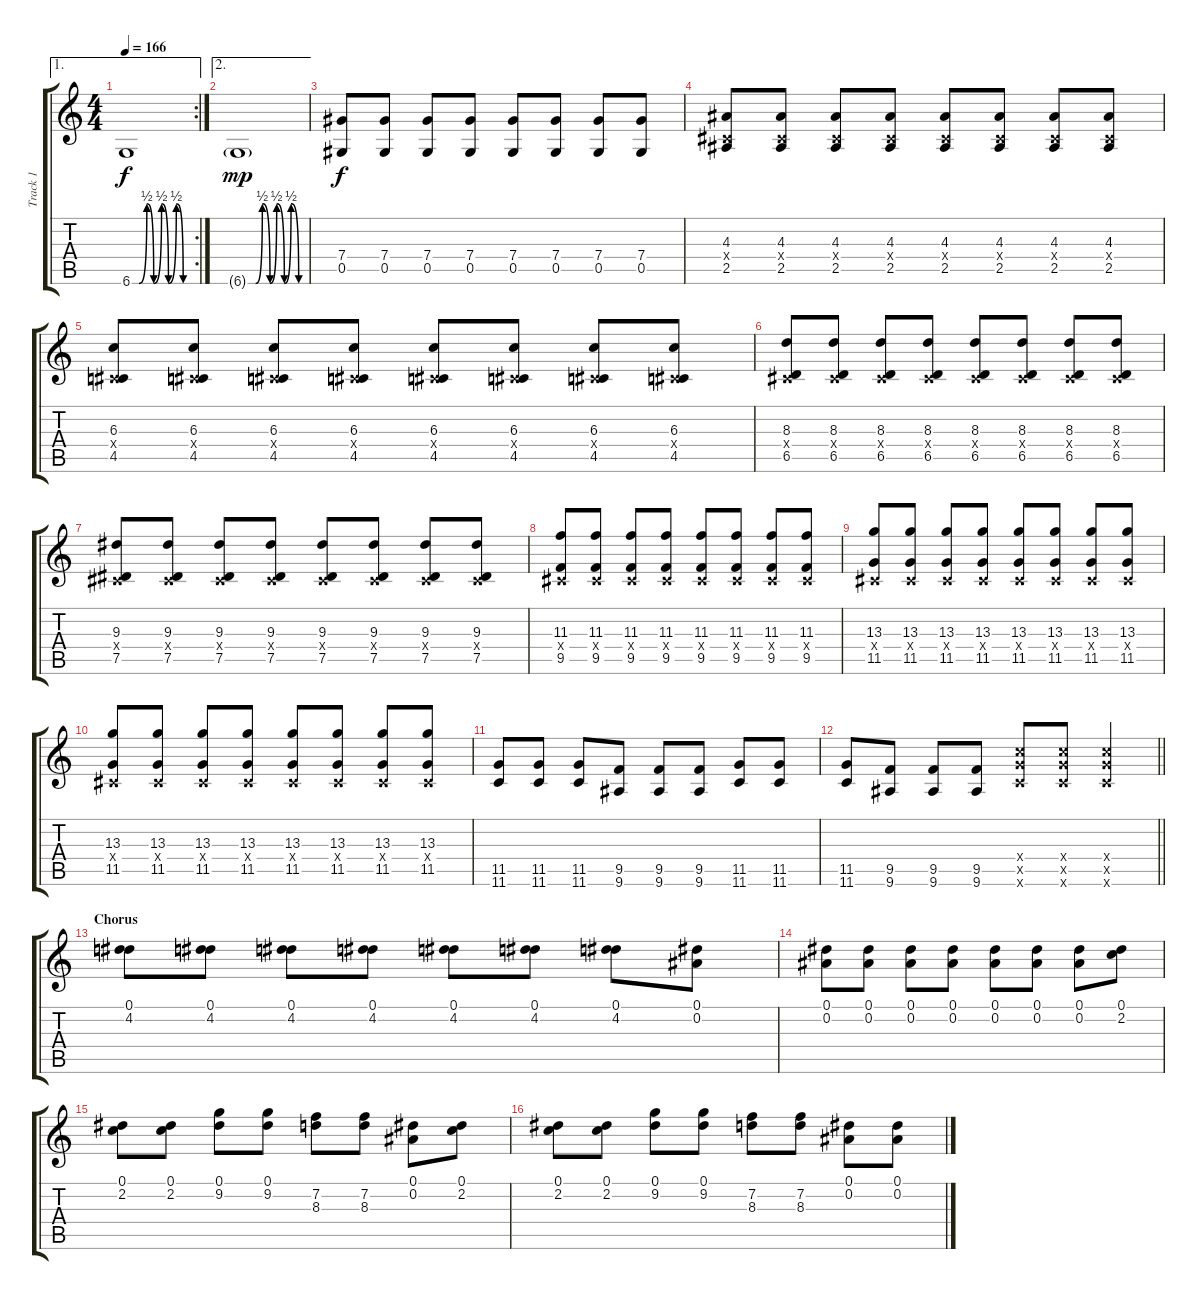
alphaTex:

\track ("Track 1" "Track 1") {instrument distortionguitar}
\staff {score tabs}
\tuning (Eb4 Bb3 Gb3 Db3 Ab2 Db2) {hide}
\ae 1
\rc 2
\ts (4 4)
\tempo 166
\clef g2
\ks c
6.6{be (custom 0 0 7 0 15 2 22 0 30 2 37 0 45 2 52 0 60 0) t}.1{dy f} |
\ae 2
6.6{be (custom 0 0 8 0 15 2 23 0 30 2 38 0 45 2 53 0 60 0) g}.1{dy mp} |
(7.4 0.5).8{dy f balance 8} (7.4 0.5).8 (7.4 0.5).8 (7.4 0.5).8 (7.4 0.5).8 (7.4 0.5).8 (7.4 0.5).8 (7.4 0.5).8 |
(4.3 0.4{x} 2.5).8 (4.3 0.4{x} 2.5).8 (4.3 0.4{x} 2.5).8 (4.3 0.4{x} 2.5).8 (4.3 0.4{x} 2.5).8 (4.3 0.4{x} 2.5).8 (4.3 0.4{x} 2.5).8 (4.3 0.4{x} 2.5).8 |
(6.3 0.4{x} 4.5).8 (6.3 0.4{x} 4.5).8 (6.3 0.4{x} 4.5).8 (6.3 0.4{x} 4.5).8 (6.3 0.4{x} 4.5).8 (6.3 0.4{x} 4.5).8 (6.3 0.4{x} 4.5).8 (6.3 0.4{x} 4.5).8 |
(8.3 0.4{x} 6.5).8 (8.3 0.4{x} 6.5).8 (8.3 0.4{x} 6.5).8 (8.3 0.4{x} 6.5).8 (8.3 0.4{x} 6.5).8 (8.3 0.4{x} 6.5).8 (8.3 0.4{x} 6.5).8 (8.3 0.4{x} 6.5).8 |
(9.3 0.4{x} 7.5).8 (9.3 0.4{x} 7.5).8 (9.3 0.4{x} 7.5).8 (9.3 0.4{x} 7.5).8 (9.3 0.4{x} 7.5).8 (9.3 0.4{x} 7.5).8 (9.3 0.4{x} 7.5).8 (9.3 0.4{x} 7.5).8 |
(11.3 0.4{x} 9.5).8 (11.3 0.4{x} 9.5).8 (11.3 0.4{x} 9.5).8 (11.3 0.4{x} 9.5).8 (11.3 0.4{x} 9.5).8 (11.3 0.4{x} 9.5).8 (11.3 0.4{x} 9.5).8 (11.3 0.4{x} 9.5).8 |
(13.3 0.4{x} 11.5).8 (13.3 0.4{x} 11.5).8 (13.3 0.4{x} 11.5).8 (13.3 0.4{x} 11.5).8 (13.3 0.4{x} 11.5).8 (13.3 0.4{x} 11.5).8 (13.3 0.4{x} 11.5).8 (13.3 0.4{x} 11.5).8 |
(13.3 0.4{x} 11.5).8 (13.3 0.4{x} 11.5).8 (13.3 0.4{x} 11.5).8 (13.3 0.4{x} 11.5).8 (13.3 0.4{x} 11.5).8 (13.3 0.4{x} 11.5).8 (13.3 0.4{x} 11.5).8 (13.3 0.4{x} 11.5).8 |
(11.5 11.6).8{volume 6} (11.5 11.6).8 (11.5 11.6).8 (9.5 9.6).8 (9.5 9.6).8 (9.5 9.6).8 (11.5 11.6).8 (11.5 11.6).8 |
\barLineRight lightlight
(11.5 11.6).8 (9.5 9.6).8 (9.5 9.6).8 (9.5 9.6).8 (11.4{x} 11.5{x} 11.6{x}).8{volume 13} (11.4{x} 11.5{x} 11.6{x}).8 (11.4{x} 11.5{x} 11.6{x}).4 |
\section ("" "Chorus")
(0.1 4.2).8{volume 13 instrument distortionguitar} (0.1 4.2).8 (0.1 4.2).8 (0.1 4.2).8 (0.1 4.2).8 (0.1 4.2).8 (0.1 4.2).8 (0.1 0.2).8 |
(0.1 0.2).8 (0.1 0.2).8 (0.1 0.2).8 (0.1 0.2).8 (0.1 0.2).8 (0.1 0.2).8 (0.1 0.2).8 (0.1 2.2).8 |
(0.1 2.2).8 (0.1 2.2).8 (0.1 9.2).8 (0.1 9.2).8 (7.2 8.3).8 (7.2 8.3).8 (0.1 0.2).8 (0.1 2.2).8 |
(0.1 2.2).8 (0.1 2.2).8 (0.1 9.2).8 (0.1 9.2).8 (7.2 8.3).8 (7.2 8.3).8 (0.1 0.2).8 (0.1 0.2).8
